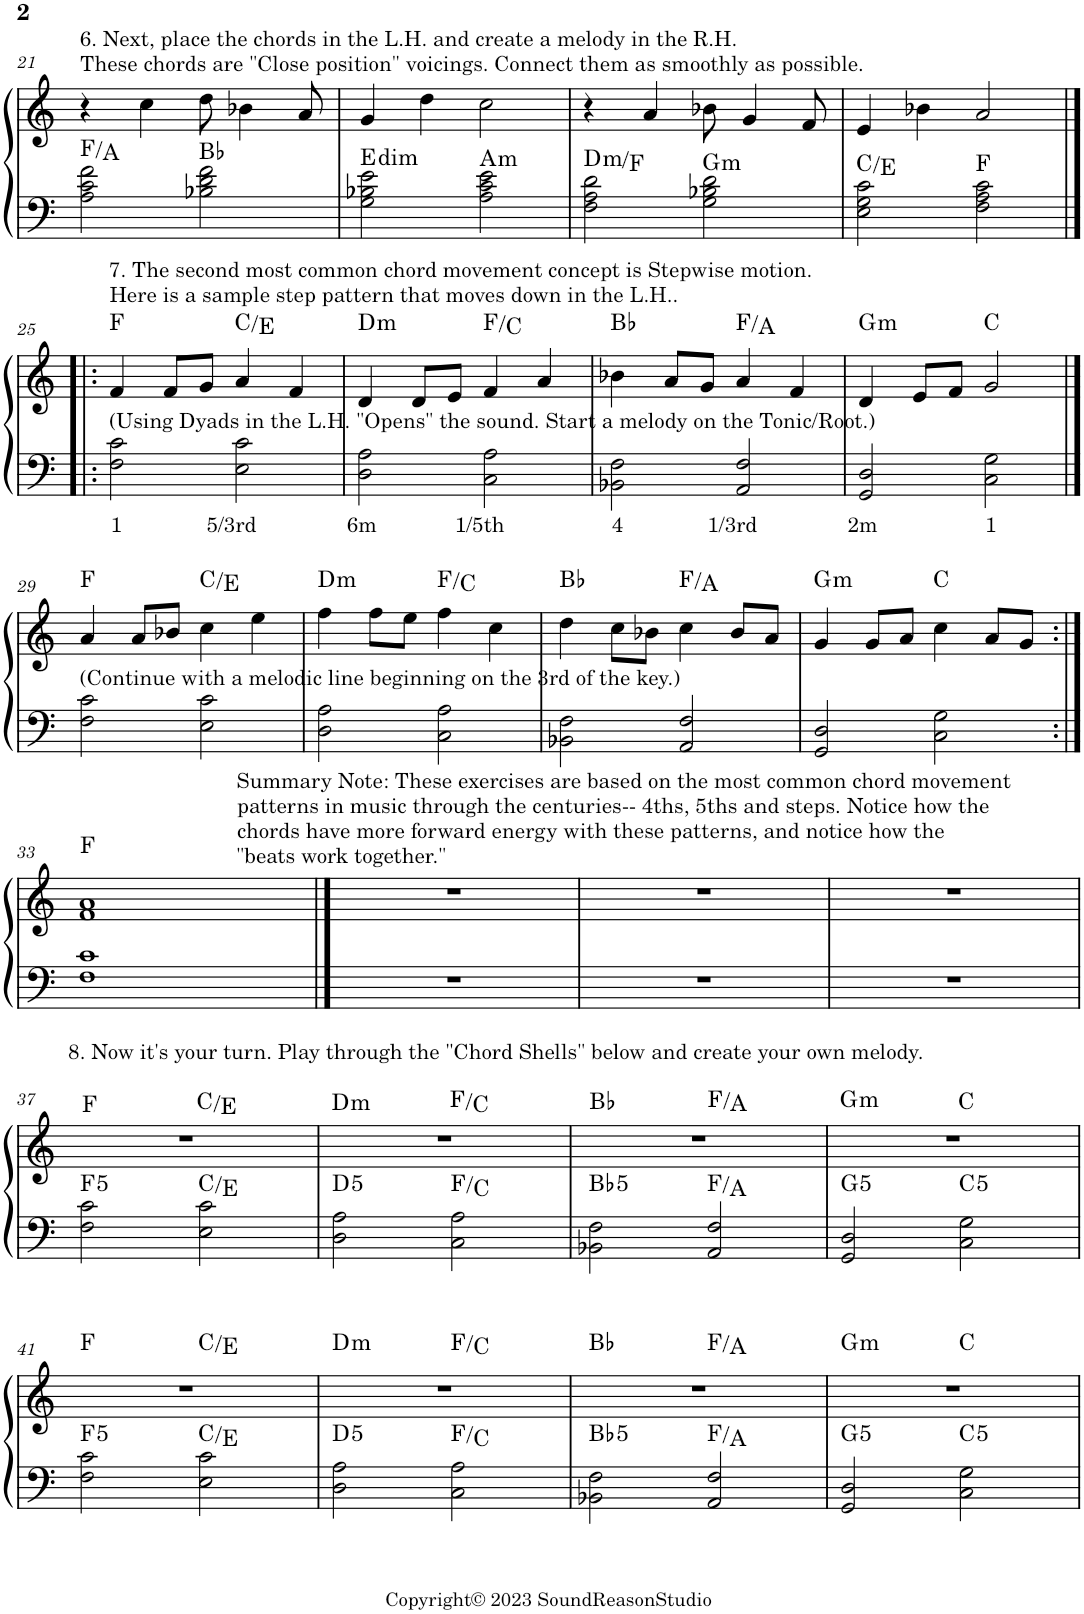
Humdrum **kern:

**kern	**text	**kern	**harte
*part1	*part1	*part1	*part1
*staff2	*staff2	*staff1	*
*I"Piano	*	*	*
*I'Pno.	*	*	*
!!LO:PB:g=z
*clefF4	*	*clefG2	*
*k[]	*	*k[]	*
*M4/4	*	*M4/4	*
=21	=21	=21	=21
!	!	!LO:TX:a:t=6. Next, place the chords in the L.H. and create a melody in the R.H.	!
!	!	!LO:TX:a:t=These chords are "Close position" voicings. Connect them as smoothly as possible.	!
2A\ 2c\ 2f\	.	4r	F:maj/3
.	.	4cc\	.
2B-X\ 2d\ 2f\	.	8dd\	Bb:maj
.	.	4b-X\	.
.	.	8a/	.
=22	=22	=22	=22
!	!	!	!LO:H:kt=dim
2G\ 2B-X\ 2e\	.	4g/	E:dim
.	.	4dd\	.
!	!	!	!LO:H:kt=m
2A\ 2c\ 2e\	.	2cc\	A:min
=23	=23	=23	=23
!	!	!	!LO:H:kt=m
2F\ 2A\ 2d\	.	4r	D:min/b3
.	.	4a/	.
!	!	!	!LO:H:kt=m
2G\ 2B-X\ 2d\	.	8b-X\	G:min
.	.	4g/	.
.	.	8f/	.
=24	=24	=24	=24
2E\ 2G\ 2c\	.	4e/	C:maj/3
.	.	4b-X\	.
2F\ 2A\ 2c\	.	2a/	F:maj
!!LO:LB:g=z
=25|!:	=25|!:	=25|!:	=25|!:
!	!	!LO:TX:a:t=7. The second most common chord movement concept is Stepwise motion.	!
!	!	!LO:TX:a:t=Here is a sample step pattern that moves down in the L.H..	!
!LO:TX:a:t=(Using Dyads in the L.H. "Opens" the sound. Start a melody on the Tonic/Root.)	!	!	!
!	!LO:LY:b	!	!
2F\ 2c\	1	4f/	F:maj
.	.	8f/L	.
.	.	8g/J	.
!	!LO:LY:b	!	!
2E\ 2c\	5/3rd	4a/	C:maj/3
.	.	4f/	.
=26	=26	=26	=26
!	!LO:LY:b	!	!LO:H:kt=m
2D\ 2A\	6m	4d/	D:min
.	.	8d/L	.
.	.	8e/J	.
!	!LO:LY:b	!	!
2C\ 2A\	1/5th	4f/	F:maj/5
.	.	4a/	.
=27	=27	=27	=27
!	!LO:LY:b	!	!
2BB-X\ 2F\	4	4b-X\	Bb:maj
.	.	8a/L	.
.	.	8g/J	.
!	!LO:LY:b	!	!
2AA/ 2F/	1/3rd	4a/	F:maj/3
.	.	4f/	.
=28	=28	=28	=28
!	!LO:LY:b	!	!LO:H:kt=m
2GG/ 2D/	2m	4d/	G:min
.	.	8e/L	.
.	.	8f/J	.
!	!LO:LY:b	!	!
2C\ 2G\	1	2g/	C:maj
!!LO:LB:g=z
==29	==29	==29	==29
!LO:TX:a:t=(Continue with a melodic line beginning on the 3rd of the key.)	!	!	!
2F\ 2c\	.	4a/	F:maj
.	.	8a/L	.
.	.	8b-X/J	.
2E\ 2c\	.	4cc\	C:maj/3
.	.	4ee\	.
=30	=30	=30	=30
!	!	!	!LO:H:kt=m
2D\ 2A\	.	4ff\	D:min
.	.	8ff\L	.
.	.	8ee\J	.
2C\ 2A\	.	4ff\	F:maj/5
.	.	4cc\	.
=31	=31	=31	=31
2BB-X\ 2F\	.	4dd\	Bb:maj
.	.	8cc\L	.
.	.	8b-X\J	.
2AA/ 2F/	.	4cc\	F:maj/3
.	.	8b-/L	.
.	.	8a/J	.
=32	=32	=32	=32
!	!	!	!LO:H:kt=m
2GG/ 2D/	.	4g/	G:min
.	.	8g/L	.
.	.	8a/J	.
2C\ 2G\	.	4cc\	C:maj
.	.	8a/L	.
.	.	8g/J	.
!!LO:LB:g=z
=33:|!	=33:|!	=33:|!	=33:|!
1F 1c	.	1f 1a	F:maj
==34	==34	==34	==34
!	!	!LO:TX:a:t=Summary Note&colon; These exercises are based on the most common chord movement	!
!	!	!LO:TX:a:t=patterns in music through the centuries-- 4ths, 5ths and steps. Notice how the	!
!	!	!LO:TX:a:t=chords have more forward energy with these patterns, and notice how the	!
!	!	!LO:TX:a:t="beats work together."	!
1r	.	1r	.
=35	=35	=35	=35
1r	.	1r	.
=36	=36	=36	=36
1r	.	1r	.
!!LO:LB:g=z
=37	=37	=37	=37
!	!	!LO:TX:a:t=8. Now it's your turn. Play through the "Chord Shells" below and create your own melody.	!LO:H:n=2:kt=5
*	*	*^	*
2F\ 2c\	.	1r	2ryy	F:maj F:(1,5)
2E\ 2c\	.	.	2ryy	C:maj/3 C:maj/3
=38	=38	=38	=38	=38
!	!	!	!	!LO:H:n=1:kt=m
!	!	!	!	!LO:H:n=2:kt=5
2D\ 2A\	.	1r	2ryy	D:min D:(1,5)
2C\ 2A\	.	.	2ryy	F:maj/5 F:maj/5
=39	=39	=39	=39	=39
!	!	!	!	!LO:H:n=2:kt=5
2BB-X\ 2F\	.	1r	2ryy	Bb:maj Bb:(1,5)
2AA/ 2F/	.	.	2ryy	F:maj/3 F:maj/3
=40	=40	=40	=40	=40
!	!	!	!	!LO:H:n=1:kt=m
!	!	!	!	!LO:H:n=2:kt=5
2GG/ 2D/	.	1r	2ryy	G:min G:(1,5)
!	!	!	!	!LO:H:n=2:kt=5
2C\ 2G\	.	.	2ryy	C:maj C:(1,5)
!!LO:LB:g=z	!!
=41	=41	=41	=41	=41
!	!	!	!	!LO:H:n=2:kt=5
2F\ 2c\	.	1r	2ryy	F:maj F:(1,5)
2E\ 2c\	.	.	2ryy	C:maj/3 C:maj/3
=42	=42	=42	=42	=42
!	!	!	!	!LO:H:n=1:kt=m
!	!	!	!	!LO:H:n=2:kt=5
2D\ 2A\	.	1r	2ryy	D:min D:(1,5)
2C\ 2A\	.	.	2ryy	F:maj/5 F:maj/5
=43	=43	=43	=43	=43
!	!	!	!	!LO:H:n=2:kt=5
2BB-X\ 2F\	.	1r	2ryy	Bb:maj Bb:(1,5)
2AA/ 2F/	.	.	2ryy	F:maj/3 F:maj/3
=44	=44	=44	=44	=44
!	!	!	!	!LO:H:n=1:kt=m
!	!	!	!	!LO:H:n=2:kt=5
2GG/ 2D/	.	1r	2ryy	G:min G:(1,5)
!	!	!	!	!LO:H:n=2:kt=5
2C\ 2G\	.	.	2ryy	C:maj C:(1,5)
*	*	*v	*v	*
=	=	=	=
*-	*-	*-	*-
